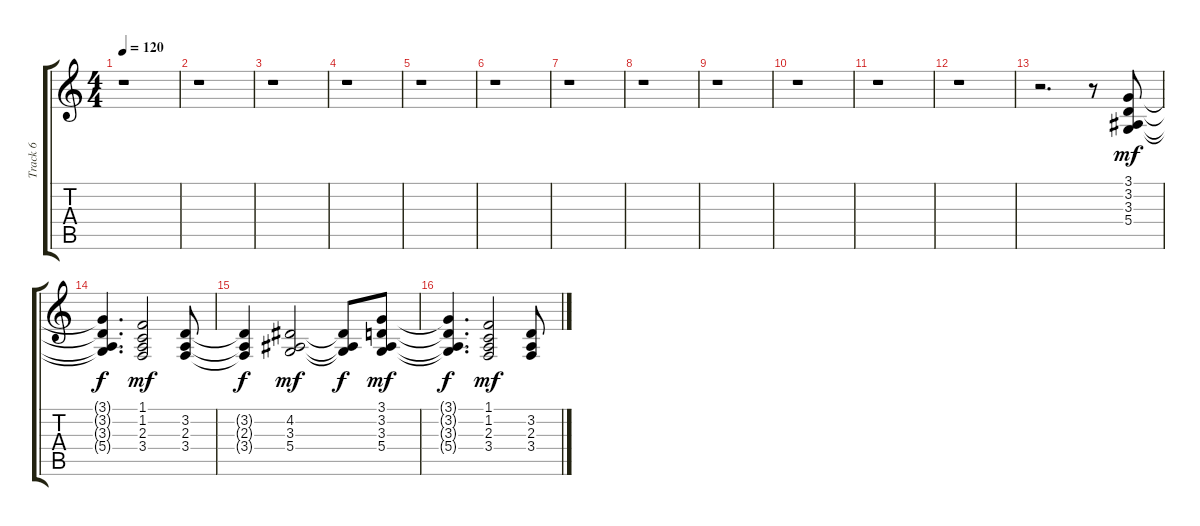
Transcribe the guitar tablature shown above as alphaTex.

\track ("Track 6" "Track 6") {instrument stringensemble2}
\staff {score tabs}
\tuning (E4 B3 G3 D3 A2 E2) {hide}
\ts (4 4)
\tempo 120
\clef g2
\ks c
r.1{dy f} |
r.1 |
r.1 |
r.1 |
r.1 |
r.1 |
r.1 |
r.1 |
r.1 |
r.1 |
r.1 |
r.1 |
r.2{d} r.8 (3.1 3.2 3.3 5.4).8{dy mf} |
(3.1{t} 3.2{t} 3.3{t} 5.4{t}).4{d dy f} (1.1 1.2 2.3 3.4).2{dy mf} (3.2 2.3 3.4).8 |
(3.2{t} 2.3{t} 3.4{t}).4{dy f} (4.2 3.3 5.4).2{dy mf} (4.2{t} 3.3{t} 5.4{t}).8{dy f} (3.1 3.2 3.3 5.4).8{dy mf} |
(3.1{t} 3.2{t} 3.3{t} 5.4{t}).4{d dy f} (1.1 1.2 2.3 3.4).2{dy mf} (3.2 2.3 3.4).8
